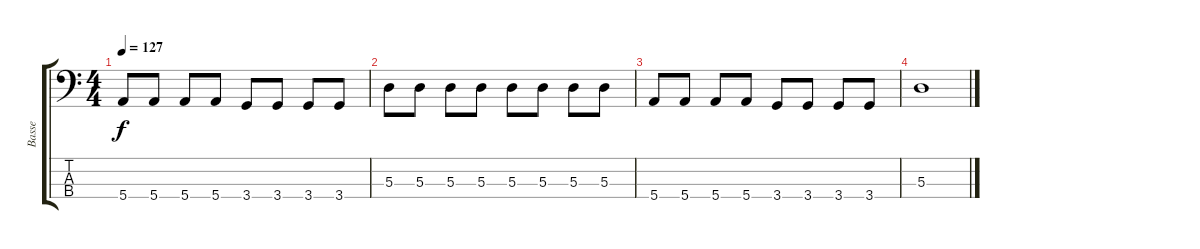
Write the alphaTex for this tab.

\track ("Basse" "Basse") {instrument electricbassfinger}
\staff {score tabs}
\tuning (G2 D2 A1 E1) {hide}
\ts (4 4)
\tempo 127
\clef f4
\ks c
5.4.8{dy f} 5.4.8 5.4.8 5.4.8 3.4.8 3.4.8 3.4.8 3.4.8 |
5.3.8 5.3.8 5.3.8 5.3.8 5.3.8 5.3.8 5.3.8 5.3.8 |
5.4.8 5.4.8 5.4.8 5.4.8 3.4.8 3.4.8 3.4.8 3.4.8 |
5.3.1
